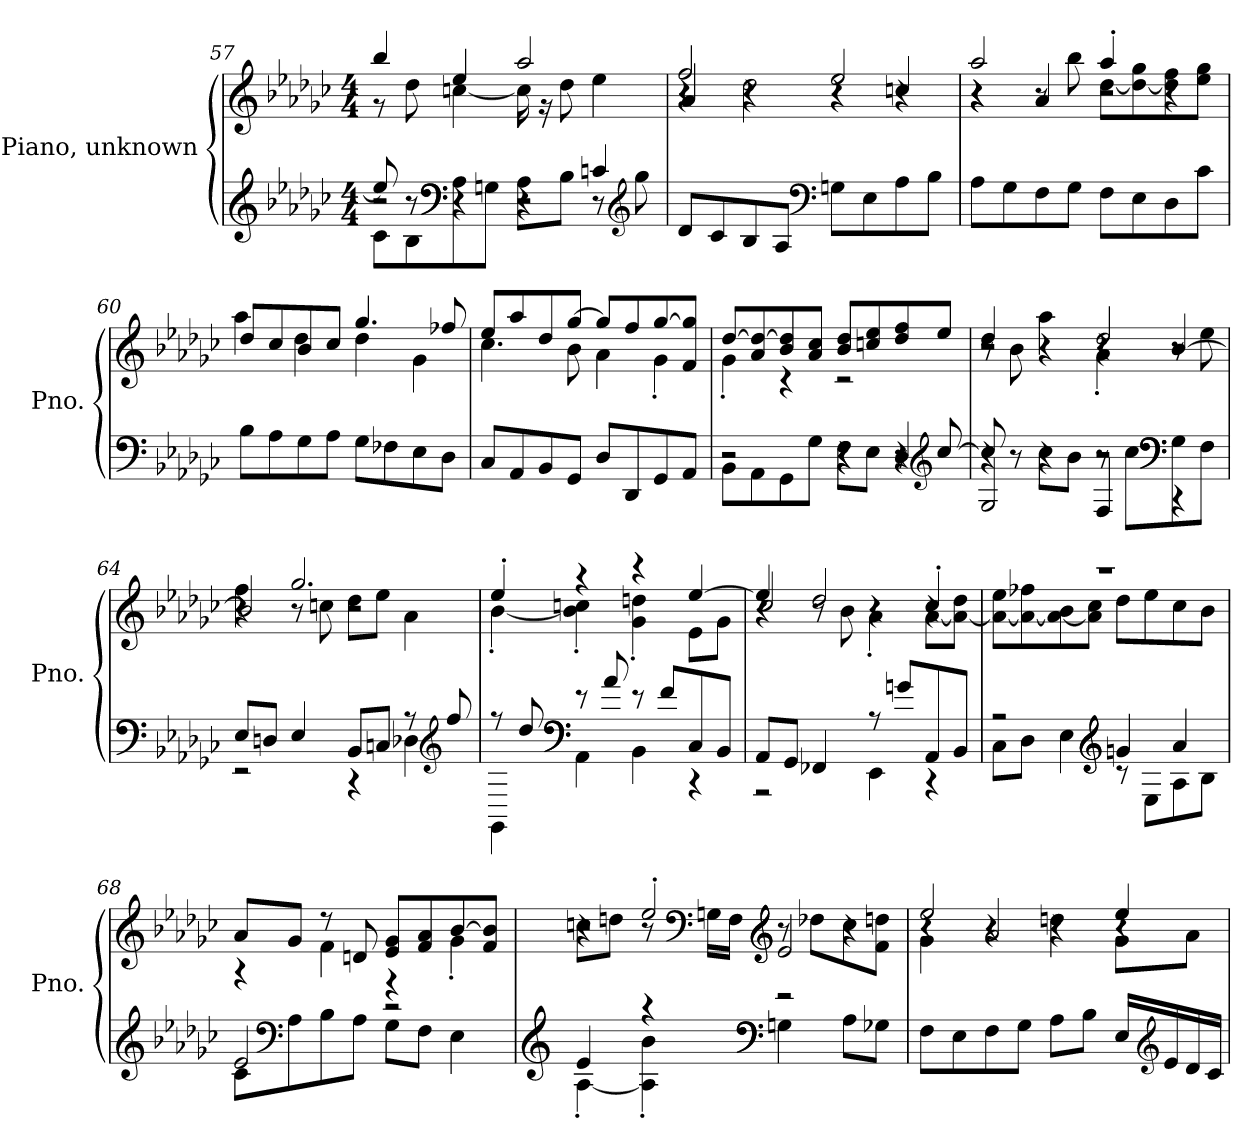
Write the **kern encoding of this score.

**kern	**kern
*part1	*part1
*staff2	*staff1
*I"Piano, unknown	*
*I'Pno.	*
!!LO:LB:g=z
*clefG2	*clefG2
*k[b-e-a-d-g-c-]	*k[b-e-a-d-g-c-]
*M4/4	*M4/4
=57	=57
*^	*^
*	*^	*	*
8ee-/]	8c-\L	2r	4bb-/	8r
8r	8B-\	.	.	8dd-\
*clefF4	*	*	*	*
4r	8A-\	.	4ee-/	[4ccn\
.	8Gn\J	.	.	.
2r	8A-\L	4r	2aa-/	16cc\]
.	.	.	.	16r
.	8B-\J	.	.	8dd-\
.	8r	4cn/	.	4ee-\
*clefG2	*	*	*	*
.	8gg-\	.	.	.
*v	*v	*v	*	*
=58	=58	=58
*	*	*^
8d-/L	2ff/	4r	4a-/
8c-/	.	.	.
8B-/	.	2dd-\	4r
8A-/J	.	.	.
*clefF4	*	*	*
8Gn\L	2ee-/	.	4r
8E-\	.	.	.
8A-\	.	4r	4ccn/
8B-\J	.	.	.
=59	=59	=59	=59
8A-\L	2aa-/	4r	4r
8G-\	.	.	.
8F\	.	8r	4a-/
8G-\J	.	8bb-\	.
8F\L	4aa-'/	[8dd-\L	2r
8E-\	.	8dd-\_ 8gg-\	.
8D-\	4r	8dd-\] 8ff\	.
8c-\J	.	8ee-\ 8gg-\J	.
*	*	*v	*v
!!LO:LB:g=z
=60	=60	=60
8B-\L	8dd-/L	4aa-\
8A-\	8cc-/	.
8G-\	8b-/	4dd-\
8A-\J	8cc-/J	.
8G-\L	4.gg-/	4dd-\
8F-X\	.	.
8E-\	.	4g-\
8D-\J	8ff-X/	.
=61	=61	=61
8C-/L	8ee-/L	4.cc-\
8AA-/	8aa-/	.
8BB-/	8dd-/	.
8GG-/J	[8gg-/J	8b-\
8D-/L	8gg-/L]	4a-\
8DD-/	8ff/	.
8GG-/	[8gg-/	4g-'\
8AA-/J	8f/ 8gg-/]J	.
=62	=62	=62
*^	*	*
*	*^	*	*
2r	8BB-\L	2r	[8dd-/L	4g-'\
.	8AA-\	.	8a-/ 8dd-/_	.
.	8GG-\	.	8b-/ 8dd-/]	4r
.	8G-\J	.	8a-/ 8cc-/J	.
4r	8F\L	4r	8b-/ 8dd-/L	2r
.	8E-\J	.	8ccn/ 8ee-/	.
8r	4r	4D-/	8dd-/ 8ff/	.
*clefG2	*	*	*	*
[8cc-/	.	.	8ee-/J	.
!!LO:LB:g=z
=63	=63	=63	=63	=63
*	*	*	*	*^
8cc-/]	4r	2G-/	4dd-/	8r	2r
8r	.	.	.	8b-\	.
4r	8cc-\L	.	4r	4aa-\	.
.	8b-\J	.	.	.	.
2r	8r	4F/	2dd-/	4a-'\	4r
.	8cc-\L	.	.	.	.
*clefF4	*	*	*	*	*
.	8G-\	4r	.	8r	[4b-/
.	8F\J	.	.	8ee-\	.
*	*v	*v	*	*	*
=64	=64	=64	=64	=64
8E-/L	2r	4r	4ff\	2b-/]
8Dn/J	.	.	.	.
4E-/	.	2.gg-/	8r	.
.	.	.	8ccn\	.
8BB-/L	4r	.	8dd-\L	2r
8Cn/J	.	.	8ee-\J	.
8r	4D-X\	.	4a-\	.
*clefG2	*	*	*	*
8ff/	.	.	.	.
*	*	*	*v	*v
=65	=65	=65	=65
8r	4GG-\	4ee-'/	[4b-'\
8dd-/	.	.	.
*clefF4	*	*	*
8r	4AA-\	4r	4b-\]' 4ccn\'
8a-/	.	.	.
8r	4BB-\	4r	4g-\' 4ddn\'
8f/L	.	.	.
8C-/	4r	[4ee-/	8e-\L
8BB-/J	.	.	8g-\J
!!LO:PB:g=z
=66	=66	=66	=66
*	*	*	*^
8AA-/L	2r	4ee-/]	4r	2cc-/
8GG-/J	.	.	.	.
4FF-X/	.	2dd-/	8r	.
.	.	.	8b-\	.
8r	4EE-\	.	4a-'\	4r
8gn/L	.	.	.	.
8AA-/	4r	4r	[8a-\L	4cc-'/
8BB-/J	.	.	8a-\_ 8dd-\J	.
*	*	*	*v	*v
=67	=67	=67	=67
2r	8C-\L	1r	8a-\_ 8ee-\L
.	8D-\J	.	8a-\_ 8ff-X\
.	4E-\	.	8a-\_ 8b-\
.	.	.	8a-\] 8cc-\J
*clefG2	*	*	*
4gn/	8r	.	8dd-\L
.	8E-\L	.	8ee-\
4a-/	8A-\	.	8cc-\
.	8B-\J	.	8b-\J
=68	=68	=68	=68
2e-/	8c-\L	8a-/L	4r
*clefF4	*	*	*
.	8A-\	8g-/J	.
.	8B-\	8r	4f\
.	8A-\J	8dn/	.
2r	8G-\L	8e-/ 8g-/L	4r
.	8F\J	8f/ 8a-/	.
.	4E-\	[8b-/	4g-'\
.	.	8f/ 8b-/]J	.
*	*	*v	*v
!!LO:LB:g=z
=69	=69	=69
*clefG2	*	*
*	*	*^
*	*	*	*^
4e-/	[4A-'\	4r	8ccn\L	2r
.	.	.	8ddn\J	.
4r	4A-\]' 4b-\'	2ee-'/	8r	.
*	*	*clefF4	*	*
.	.	.	16Gn\LL	.
.	.	.	16F\JJ	.
*clefF4	*	*clefG2	*	*
2r	4Gn\	.	8r	2e-/
.	.	.	8dd-X\L	.
.	8A-\L	4r	8cc\	.
.	8G-X\J	.	8f\ 8ddn\J	.
*v	*v	*	*	*
=70	=70	=70	=70
8F\L	2ee-/	4g-\	4r
8E-\	.	.	.
8F\	.	4r	2a-/
8G-\J	.	.	.
8A-\L	4r	4ddn\	.
8B-\J	.	.	.
16E-/LL	4ee-/	8g-\L	4r
*clefG2	*	*	*
16e-/	.	.	.
16d-/	.	8a-\J	.
16c-/JJ	.	.	.
*	*v	*v	*v
=	=
*-	*-
